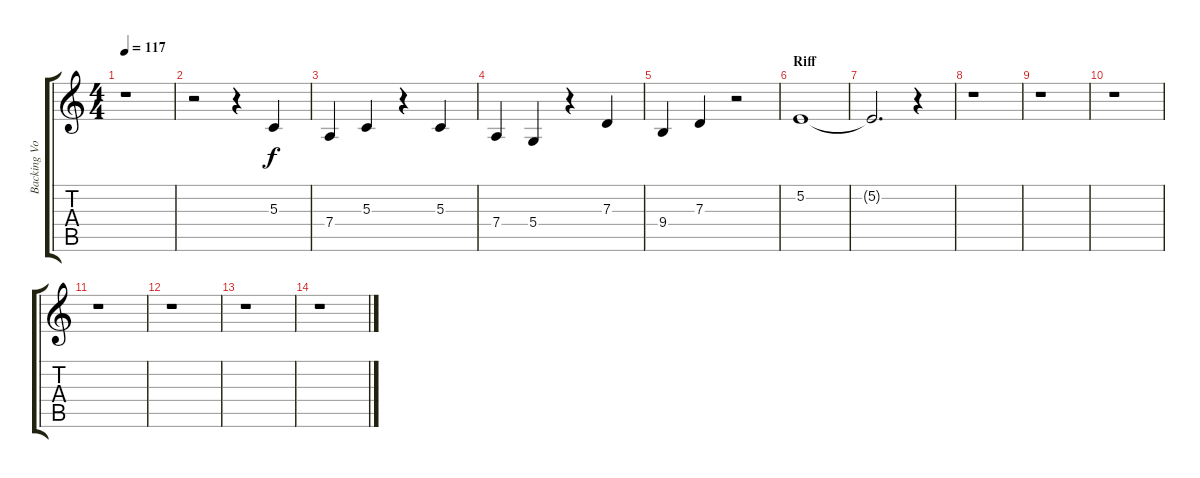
\track ("Backing Vocals" "Backing Vo") {instrument oboe}
\staff {score tabs}
\tuning (E4 B3 G3 D3 A2 E2) {hide}
\ts (4 4)
\tempo 117
\clef g2
\ks c
r.1{dy f} |
r.2 r.4 5.3.4 |
7.4.4 5.3.4 r.4 5.3.4 |
7.4.4 5.4.4 r.4 7.3.4 |
9.4.4 7.3.4 r.2 |
\section ("" "Riff")
5.2.1 |
5.2{t}.2{d} r.4 |
r.1 |
r.1 |
r.1 |
r.1 |
r.1 |
r.1 |
r.1
